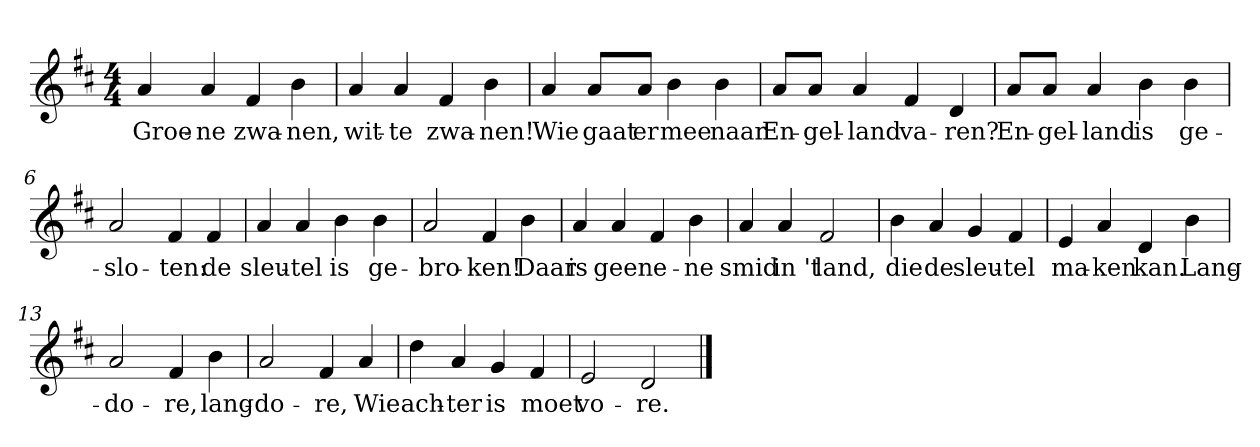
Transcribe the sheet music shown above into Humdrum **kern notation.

**kern	**text
*part1	*part1
*staff1	*staff1
*clefG2	*
*k[f#c#]	*
*D:	*
*M4/4	*
*MM120	*
=1	=1
4a	Groe-
4a	-ne
4f#	zwa-
4b	-nen,
=2	=2
4a	wit-
4a	-te
4f#	zwa-
4b	-nen!
=3	=3
4a	Wie
8a/L	gaat
8a/J	er
4b	mee
4b	naar
=4	=4
8a/L	En-
8a/J	-gel-
4a	-land
4f#	va-
4d	-ren?
=5	=5
8a/L	En-
8a/J	-gel-
4a	-land
4b	is
4b	ge-
=6	=6
2a	-slo-
4f#	-ten:
4f#	de
=7	=7
4a	sleu-
4a	-tel
4b	is
4b	ge-
=8	=8
2a	-bro-
4f#	-ken!
4b	Daar
=9	=9
4a	is
4a	geen
4f#	e-
4b	-ne
=10	=10
4a	smid
4a	in 't
2f#	land,
=11	=11
4b	die
4a	de
4g	sleu-
4f#	-tel
=12	=12
4e	ma-
4a	-ken
4d	kan.
4b	Lang-
=13	=13
2a	-do-
4f#	-re,
4b	lang-
=14	=14
2a	-do-
4f#	-re,
4a	Wie
=15	=15
4dd	ach-
4a	-ter
4g	is
4f#	moet
=16	=16
2e	vo-
2d	-re.
==	==
*-	*-
